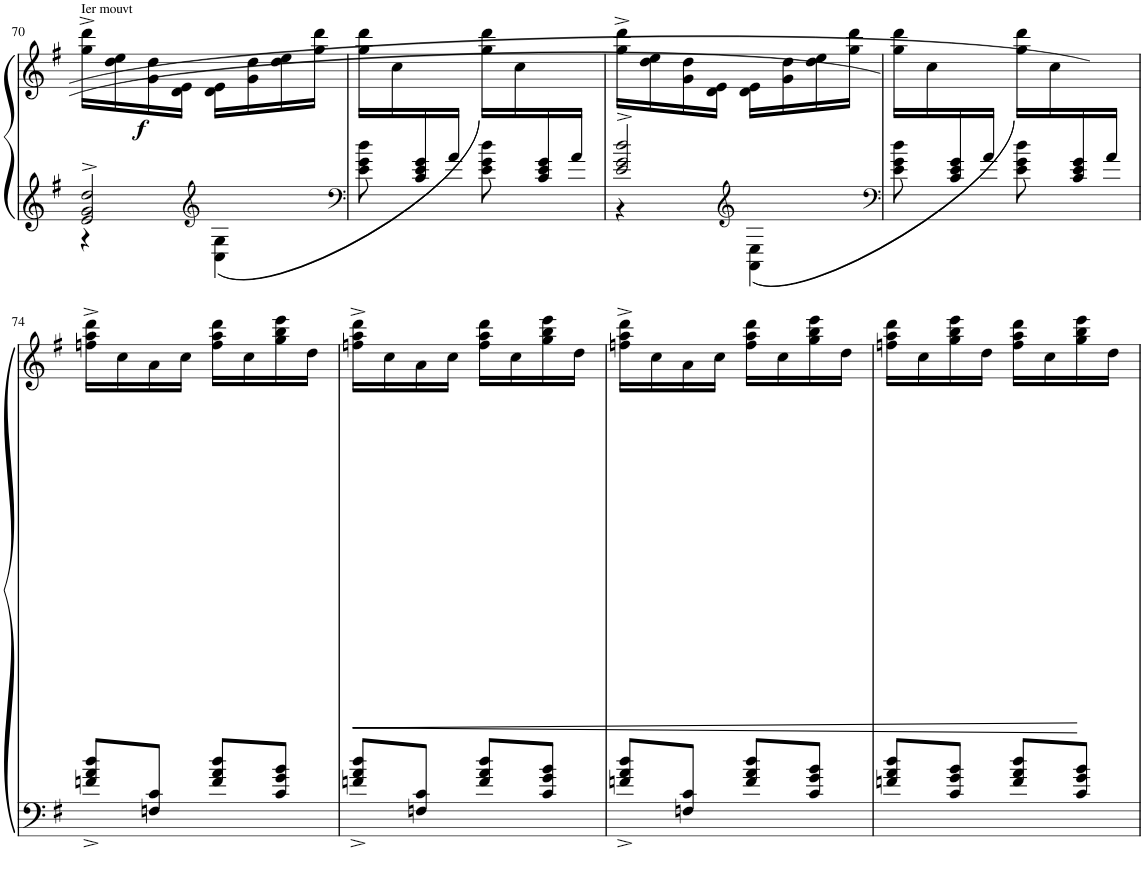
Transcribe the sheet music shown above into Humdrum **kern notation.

**kern	**kern	**dynam
*part1	*part1	*part1
*staff2	*staff1	*staff1/2
*I"Piano	*	*
!!LO:PB:g=z
*clefG2	*clefG2	*
*k[f#]	*k[f#]	*
*M2/4	*M2/4	*
=70	=70	=70
*^	*	*
!	!	!LO:TX:a:t=Ier mouvt	!
!	!	!	!LO:DY:b
2e/^ 2g/^ 2dd/^	4r	16gg\^ 16ddd\^LL	f
.	.	16dd\ 16ee\	.
.	.	16g\ 16dd\	.
.	.	16d\ 16e\JJ	.
*clefG2	*	*	*
.	((4C\ 4G\	16d\ 16e\LL	.
.	.	16g\ 16dd\	.
.	.	16dd\ 16ee\	.
.	.	16gg\ 16ddd\JJ	.
*v	*v	*	*
=71	=71	=71
*clefF4	*	*
*^	*^	*
*	*^	*	*	*
8ryy	8e\ 8g\ 8dd\	4.ryy	16gg\ 16ddd\LL	4ryy	.
.	.	.	16cc\	.	.
16c/ 16e/ 16g/	4.ryy	.	4ryy	.	.
16a/JJ	.	.	.	.	.
8e\ 8g\ 8dd\	.	.	.	16gg\ 16ddd\LL))	.
.	.	.	.	16cc\	.
8ryy	.	16c/ 16e/ 16g/	8ryy	8ryy	.
.	.	16a/JJ	.	.	.
*	*v	*v	*	*	*
*	*	*v	*v	*
=72	=72	=72	=72
2e/^ 2g/^ 2dd/^	4r	16gg\^ 16ddd\^LL	.
.	.	16dd\ 16ee\	.
.	.	16g\ 16dd\	.
.	.	16d\ 16e\JJ	.
*clefG2	*	*	*
.	((4AA\ 4E\	16d\ 16e\LL	.
.	.	16g\ 16dd\	.
.	.	16dd\ 16ee\	.
.	.	16gg\ 16ddd\JJ	.
*v	*v	*	*
=73	=73	=73
*clefF4	*	*
*^	*^	*
*	*^	*	*	*
8ryy	8e\ 8g\ 8dd\	4.ryy	16gg\ 16ddd\LL	4ryy	.
.	.	.	16cc\	.	.
16c/ 16e/ 16g/	4.ryy	.	4ryy	.	.
16a/JJ	.	.	.	.	.
8e\ 8g\ 8dd\	.	.	.	16gg\ 16ddd\LL))	.
.	.	.	.	16cc\	.
8ryy	.	16c/ 16e/ 16g/	8ryy	8ryy	.
.	.	16a/JJ	.	.	.
*v	*v	*v	*	*	*
*	*v	*v	*
!!LO:LB:g=z
=74	=74	=74
8fn/^ 8a/^ 8dd/^L	16ffn\^ 16aa\^ 16ddd\^LL	.
.	16cc\	.
8Fn/ 8c/J	16a\	.
.	16cc\JJ	.
8f/ 8a/ 8dd/L	16ff\ 16aa\ 16ddd\LL	.
.	16cc\	.
8c/ 8g/ 8b/J	16gg\ 16bb\ 16eee\	.
.	16dd\JJ	.
=75	=75	=75
!	!	!LO:HP:b
8fn/^ 8a/^ 8dd/^L	16ffn\^ 16aa\^ 16ddd\^LL	<
.	16cc\	.
8Fn/ 8c/J	16a\	.
.	16cc\JJ	.
8f/ 8a/ 8dd/L	16ff\ 16aa\ 16ddd\LL	.
.	16cc\	.
8c/ 8g/ 8b/J	16gg\ 16bb\ 16eee\	.
.	16dd\JJ	.
.	.	[
=76	=76	=76
8fn/^ 8a/^ 8dd/^L	16ffn\^ 16aa\^ 16ddd\^LL	.
.	16cc\	.
8Fn/ 8c/J	16a\	.
.	16cc\JJ	.
8f/ 8a/ 8dd/L	16ff\ 16aa\ 16ddd\LL	.
.	16cc\	.
8c/ 8g/ 8b/J	16gg\ 16bb\ 16eee\	.
.	16dd\JJ	.
=77	=77	=77
8fn/ 8a/ 8dd/L	16ffn\ 16aa\ 16ddd\LL	.
.	16cc\	.
8c/ 8g/ 8b/J	16gg\ 16bb\ 16eee\	.
.	16dd\JJ	.
8f/ 8a/ 8dd/L	16ff\ 16aa\ 16ddd\LL	.
.	16cc\	.
8c/ 8g/ 8b/J	16gg\ 16bb\ 16eee\	.
.	16dd\JJ	.
=	=	=
*-	*-	*-
